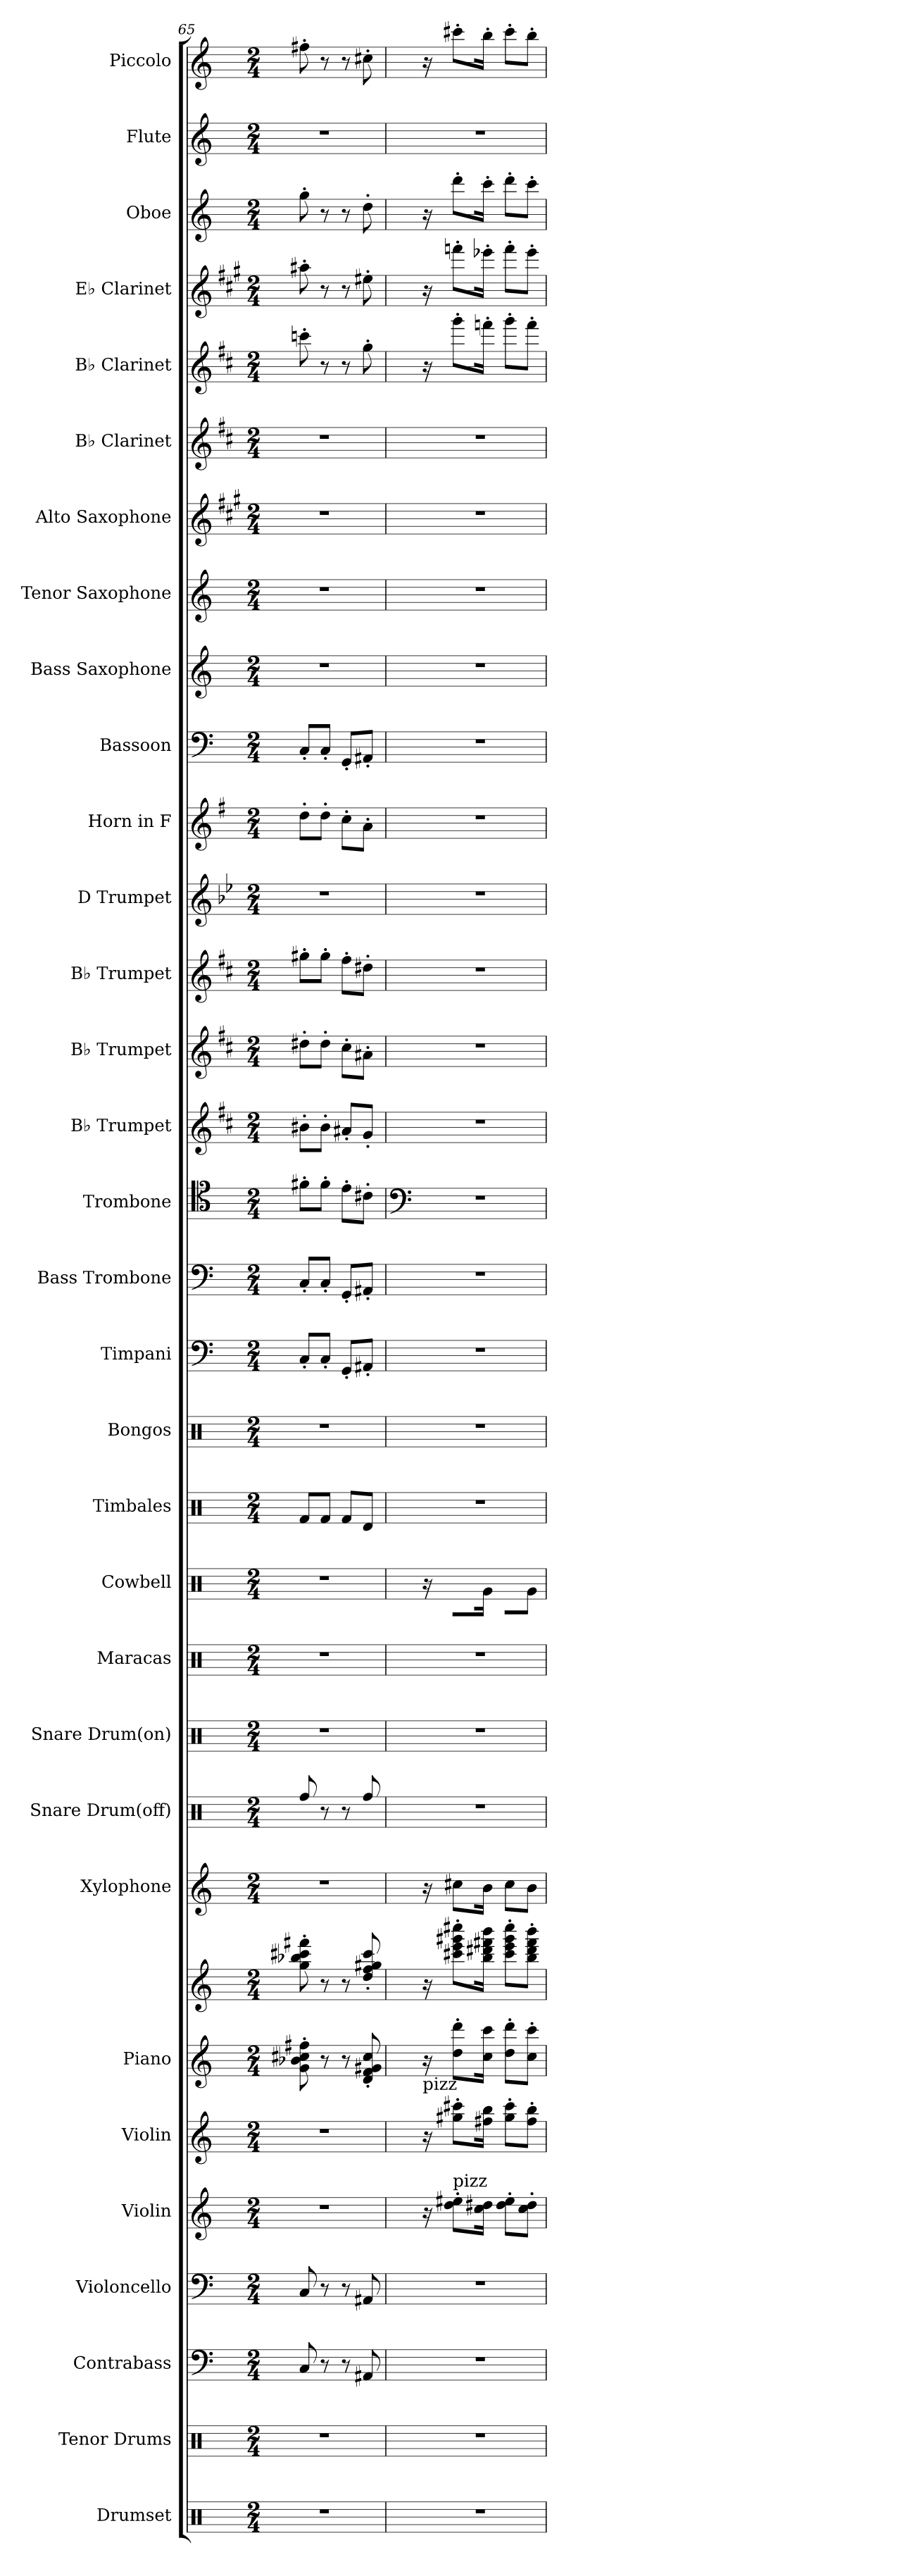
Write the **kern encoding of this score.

**kern	**kern	**kern	**kern	**kern	**kern	**kern	**kern	**kern	**kern	**kern	**kern	**kern	**kern	**kern	**kern	**kern	**kern	**kern	**kern	**kern	**kern	**kern	**kern	**kern	**kern	**kern	**kern	**kern	**kern	**kern	**kern	**kern
*part32	*part31	*part30	*part29	*part28	*part27	*part26	*part26	*part25	*part24	*part23	*part22	*part21	*part20	*part19	*part18	*part17	*part16	*part15	*part14	*part13	*part12	*part11	*part10	*part9	*part8	*part7	*part6	*part5	*part4	*part3	*part2	*part1
*staff33	*staff32	*staff31	*staff30	*staff29	*staff28	*staff27	*staff26	*staff25	*staff24	*staff23	*staff22	*staff21	*staff20	*staff19	*staff18	*staff17	*staff16	*staff15	*staff14	*staff13	*staff12	*staff11	*staff10	*staff9	*staff8	*staff7	*staff6	*staff5	*staff4	*staff3	*staff2	*staff1
*I"Drumset	*I"Tenor Drums	*I"Contrabass	*I"Violoncello	*I"Violin	*I"Violin	*I"Piano	*	*I"Xylophone	*I"Snare Drum(off)	*I"Snare Drum(on)	*I"Maracas	*I"Cowbell	*I"Timbales	*I"Bongos	*I"Timpani	*I"Bass Trombone	*I"Trombone	*I"B♭ Trumpet	*I"B♭ Trumpet	*I"B♭ Trumpet	*I"D Trumpet	*I"Horn in F	*I"Bassoon	*I"Bass Saxophone	*I"Tenor Saxophone	*I"Alto Saxophone	*I"B♭ Clarinet	*I"B♭ Clarinet	*I"E♭ Clarinet	*I"Oboe	*I"Flute	*I"Piccolo
*I'Drs.	*I'T.D.	*I'Cb.	*I'Vc.	*I'Vln.	*I'Vln.	*I'Pno.	*	*I'Xyl.	*	*I'Sn. Dr.	*I'Mrcs.	*I'Cowbell	*I'Timb.	*I'Bongos	*I'Timp.	*I'B. Tbn.	*I'Tbn.	*I'B♭ Tpt.	*I'B♭ Tpt.	*I'B♭ Tpt.	*I'D Tpt.	*	*I'Bsn.	*I'B. Sax.	*I'T. Sax.	*I'A. Sax.	*I'B♭ Cl.	*I'B♭ Cl.	*I'E♭ Cl.	*I'Ob.	*I'Fl.	*I'Picc.
*clefX	*clefX	*clefF4	*clefF4	*clefG2	*clefG2	*clefG2	*clefG2	*clefG2	*clefX	*clefX	*clefX	*clefX	*clefX	*clefX	*clefF4	*clefF4	*clefC4	*clefG2	*clefG2	*clefG2	*clefG2	*clefG2	*clefF4	*clefG2	*clefG2	*clefG2	*clefG2	*clefG2	*clefG2	*clefG2	*clefG2	*clefG2
*	*	*ITrd7c12	*	*	*	*	*	*ITrd-7c-12	*	*	*	*	*	*	*	*	*	*ITrd1c2	*ITrd1c2	*ITrd1c2	*ITrd-1c-2	*ITrd4c7	*	*ITrd15c26	*ITrd8c14	*ITrd5c9	*ITrd1c2	*ITrd1c2	*ITrd-2c-3	*	*	*ITrd-7c-12
*k[]	*k[]	*k[]	*k[]	*k[]	*k[]	*k[]	*k[]	*k[]	*k[]	*k[]	*k[]	*k[]	*k[]	*k[]	*k[]	*k[]	*k[]	*k[]	*k[]	*k[]	*k[]	*k[]	*k[]	*k[]	*k[]	*k[]	*k[]	*k[]	*k[]	*k[]	*k[]	*k[]
*M2/4	*M2/4	*M2/4	*M2/4	*M2/4	*M2/4	*M2/4	*M2/4	*M2/4	*M2/4	*M2/4	*M2/4	*M2/4	*M2/4	*M2/4	*M2/4	*M2/4	*M2/4	*M2/4	*M2/4	*M2/4	*M2/4	*M2/4	*M2/4	*M2/4	*M2/4	*M2/4	*M2/4	*M2/4	*M2/4	*M2/4	*M2/4	*M2/4
=65	=65	=65	=65	=65	=65	=65	=65	=65	=65	=65	=65	=65	=65	=65	=65	=65	=65	=65	=65	=65	=65	=65	=65	=65	=65	=65	=65	=65	=65	=65	=65	=65
2r	2r	8CC/	8C/	2r	2r	8g\' 8b-X\' 8cc#X\' 8ff#X\'	8gg\' 8bb-X\' 8ccc#X\' 8fff#X\'	2r	8Rff/	2r	2r	2r	8Rf/L	2r	8C'/L	8C'/L	8f#X'\L	8a#X'\L	8cc#X'\L	8ff#X'\L	2r	8g'\L	8C'/L	2r	2r	2r	2r	8bb-X'\	8ccc#X'\	8gg'\	2r	8fff#X'\
.	.	8r	8r	.	.	8r	8r	.	8r	.	.	.	8Rf/J	.	8C'/J	8C'/J	8f#'\J	8a#'\J	8cc#'\J	8ff#'\J	.	8g'\J	8C'/J	.	.	.	.	8r	8r	8r	.	8r
.	.	8r	8r	.	.	8r	8r	.	8r	.	.	.	8Rf/L	.	8GG'/L	8GG'/L	8e'\L	8g#X'/L	8b'\L	8ee'\L	.	8f'\L	8GG'/L	.	.	.	.	8r	8r	8r	.	8r
.	.	8AAA#X/	8AA#X/	.	.	8d/' 8f/' 8g#X/' 8cc#/'	8dd/' 8ff/' 8gg#X/' 8ccc#/'	.	8Rff/	.	.	.	8Rd/J	.	8AA#X'/J	8AA#X'/J	8c#X'\J	8f'/J	8g#X'\J	8cc#X'\J	.	8d'\J	8AA#X'/J	.	.	.	.	8ff'\	8gg#X'\	8dd'\	.	8ccc#X'\
=66	=66	=66	=66	=66	=66	=66	=66	=66	=66	=66	=66	=66	=66	=66	=66	=66	=66	=66	=66	=66	=66	=66	=66	=66	=66	=66	=66	=66	=66	=66	=66	=66
*	*	*	*	*	*	*	*	*	*	*	*	*	*	*	*	*	*clefF4	*	*	*	*	*	*	*	*	*	*	*	*	*	*	*
!	!	!	!	!	!LO:TX:a:t=pizz	!	!	!	!	!	!	!	!	!	!	!	!	!	!	!	!	!	!	!	!	!	!	!	!	!	!	!
2r	2r	2r	2r	16r	16r	16r	16r	16r	2r	2r	2r	16r	2r	2r	2r	2r	2r	2r	2r	2r	2r	2r	2r	2r	2r	2r	2r	16r	16r	16r	2r	16r
!	!	!	!	!LO:TX:a:t=pizz	!	!	!	!	!	!	!	!	!	!	!	!	!	!	!	!	!	!	!	!	!	!	!	!	!	!	!	!
.	.	.	.	8dd\' 8ee#X\'L	8gg#X\' 8ccc#X\'L	8dd\' 8ddd\'L	8ccc#X\' 8eee\' 8ggg#X\' 8cccc#X\'L	8ccc#X\L	.	.	.	8R\L	.	.	.	.	.	.	.	.	.	.	.	.	.	.	.	8fff'\L	8aaa-X'\L	8ddd'\L	.	8cccc#X'\L
.	.	.	.	16cc\ 16dd#X\Jk	16ff#X\ 16bb\Jk	16cc\ 16ccc\Jk	16bb\ 16ddd#X\ 16fff#X\ 16bbb\Jk	16bb\Jk	.	.	.	16Rg\Jk	.	.	.	.	.	.	.	.	.	.	.	.	.	.	.	16eee-X'\Jk	16ggg-X'\Jk	16ccc'\Jk	.	16bbb'\Jk
.	.	.	.	8dd#\' 8ee#\'L	8gg#\' 8ccc#\'L	8dd\' 8ddd\'L	8ccc#\' 8eee\' 8ggg#\' 8cccc#\'L	8ccc#\L	.	.	.	8R\L	.	.	.	.	.	.	.	.	.	.	.	.	.	.	.	8fff'\L	8aaa-'\L	8ddd'\L	.	8cccc#'\L
.	.	.	.	8cc\' 8dd#\'J	8ff#\' 8bb\'J	8cc\' 8ccc\'J	8bb\' 8ddd#\' 8fff#\' 8bbb\'J	8bb\J	.	.	.	8Rg\J	.	.	.	.	.	.	.	.	.	.	.	.	.	.	.	8eee-'\J	8ggg-'\J	8ccc'\J	.	8bbb'\J
=	=	=	=	=	=	=	=	=	=	=	=	=	=	=	=	=	=	=	=	=	=	=	=	=	=	=	=	=	=	=	=	=
*-	*-	*-	*-	*-	*-	*-	*-	*-	*-	*-	*-	*-	*-	*-	*-	*-	*-	*-	*-	*-	*-	*-	*-	*-	*-	*-	*-	*-	*-	*-	*-	*-
